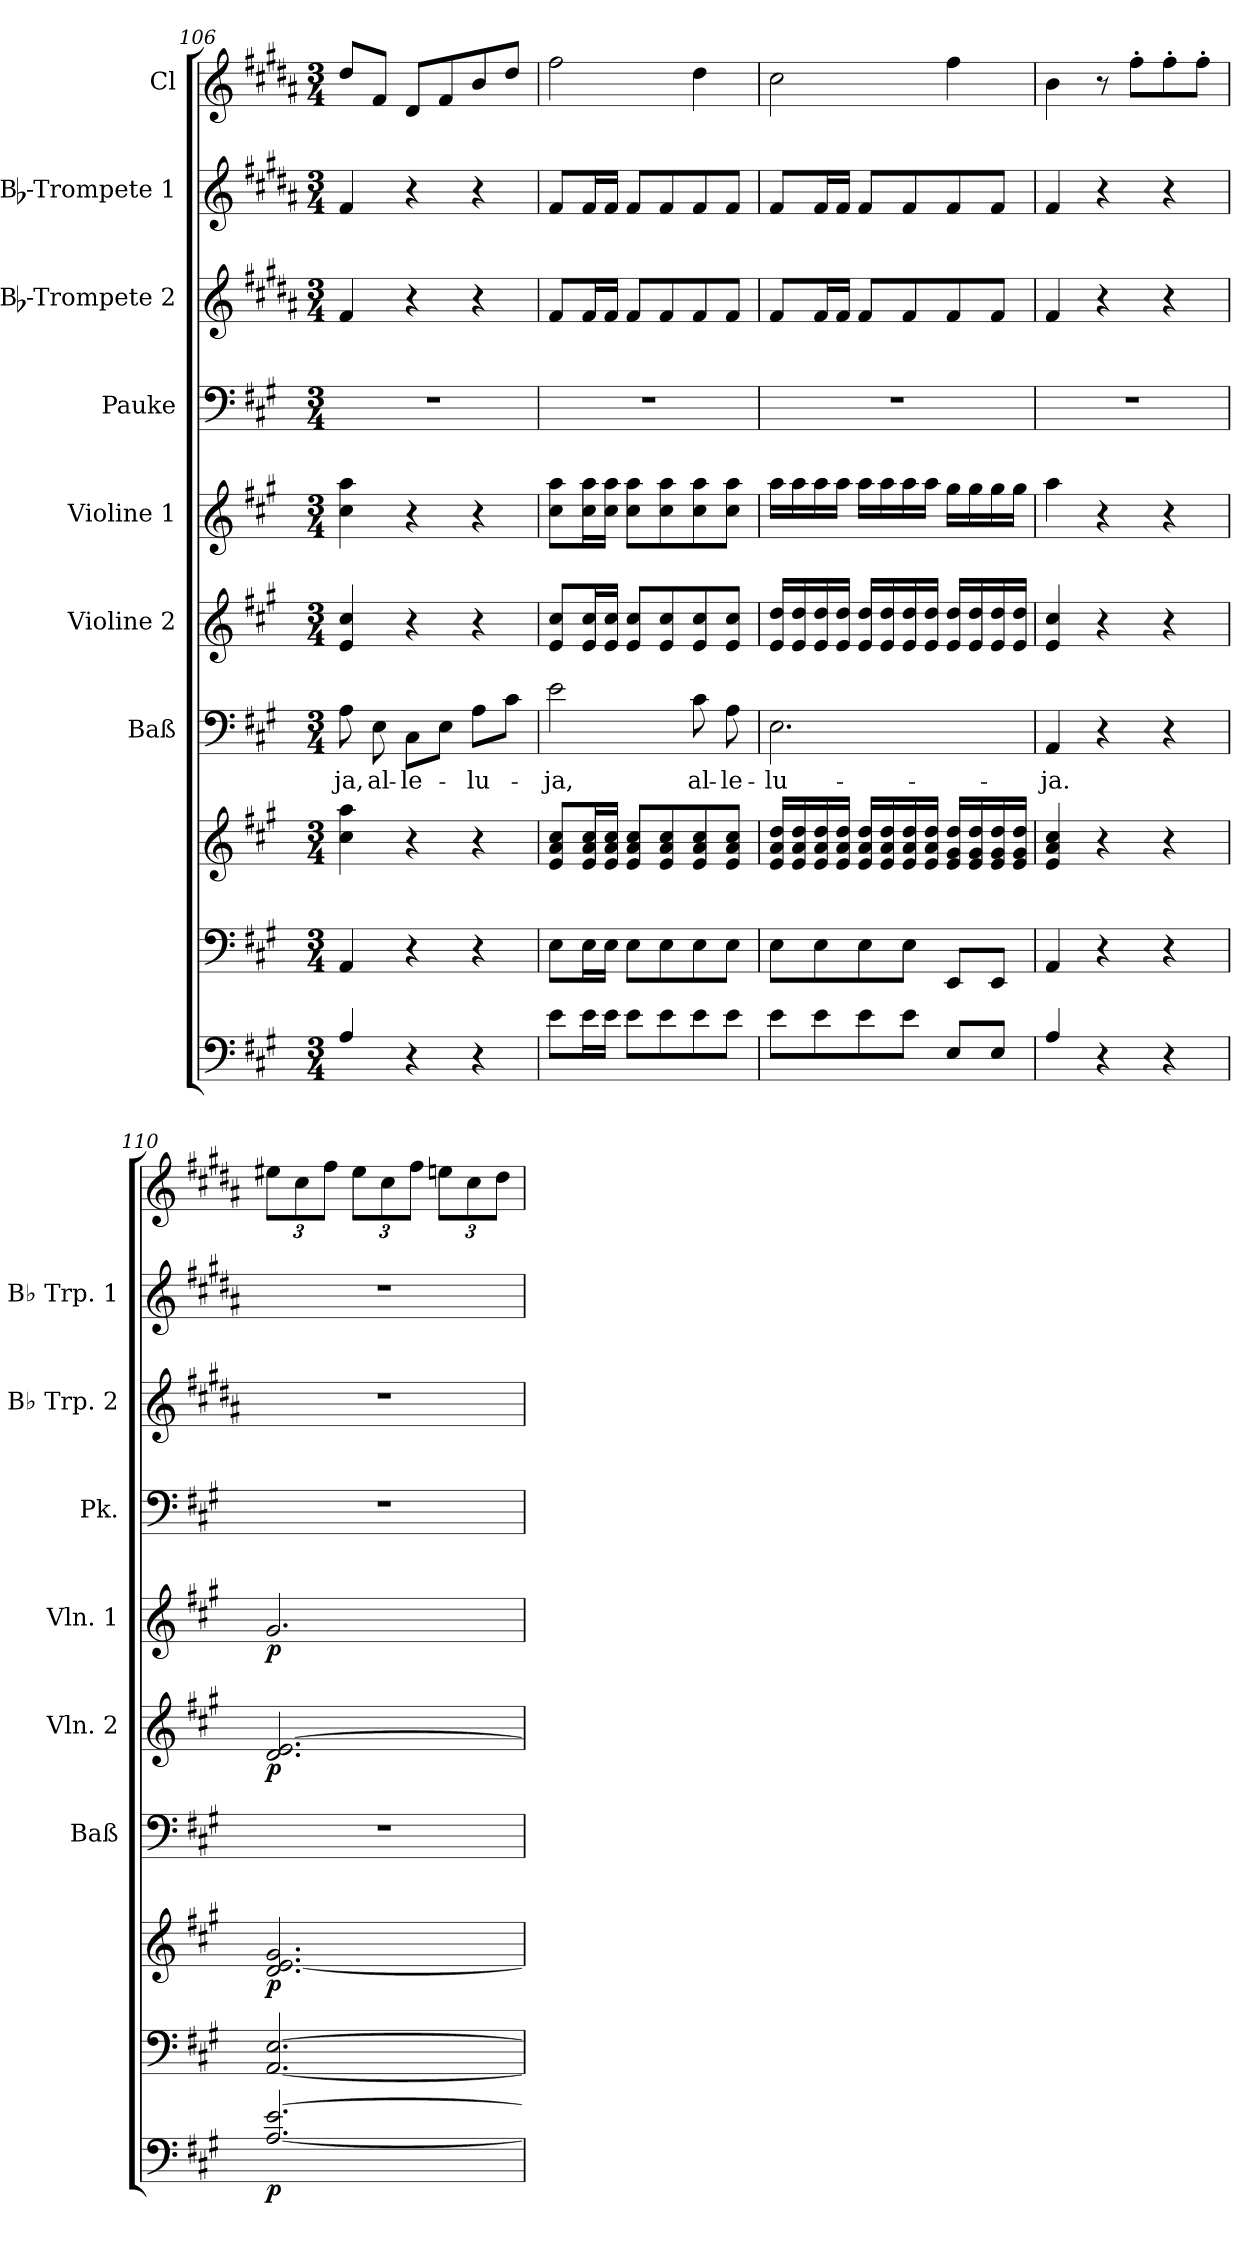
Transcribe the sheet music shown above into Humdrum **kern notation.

**kern	**dynam	**kern	**kern	**dynam	**kern	**text	**kern	**dynam	**kern	**dynam	**kern	**kern	**kern	**kern
*part9	*part9	*part8	*part8	*part8	*part7	*part7	*part6	*part6	*part5	*part5	*part4	*part3	*part2	*part1
*staff10	*staff10	*staff9	*staff8	*staff8/9	*staff7	*staff7	*staff6	*staff6	*staff5	*staff5	*staff4	*staff3	*staff2	*staff1
*	*	*	*	*	*I"Baß	*	*I"Violine 2	*	*I"Violine 1	*	*I"Pauke	*I"Bb-Trompete 2	*I"Bb-Trompete 1	*I"Cl
*	*	*	*	*	*I'Baß	*	*I'Vln. 2	*	*I'Vln. 1	*	*I'Pk.	*I'Bb Trp. 2	*I'Bb Trp. 1	*
*clefF4	*	*clefF4	*clefG2	*	*clefF4	*	*clefG2	*	*clefG2	*	*clefF4	*clefG2	*clefG2	*clefG2
*ITrd7c12	*	*	*	*	*	*	*	*	*	*	*	*ITrd1c2	*ITrd1c2	*ITrd1c2
*k[f#c#g#]	*	*k[f#c#g#]	*k[f#c#g#]	*	*k[f#c#g#]	*	*k[f#c#g#]	*	*k[f#c#g#]	*	*k[f#c#g#]	*k[f#c#g#]	*k[f#c#g#]	*k[f#c#g#]
*A:	*	*A:	*A:	*	*A:	*	*A:	*	*A:	*	*A:	*A:	*A:	*A:
*M3/4	*	*M3/4	*M3/4	*	*M3/4	*	*M3/4	*	*M3/4	*	*M3/4	*M3/4	*M3/4	*M3/4
=106	=106	=106	=106	=106	=106	=106	=106	=106	=106	=106	=106	=106	=106	=106
!	!	!	!	!	!	!LO:LY:b	!	!	!	!	!	!	!	!
4AA/	.	4AA/	4cc#\ 4aa\	.	8A\	-ja,	4e/ 4cc#/	.	4cc#\ 4aa\	.	2.r	4e/	4e/	8cc#/L
!	!	!	!	!	!	!LO:LY:b	!	!	!	!	!	!	!	!
.	.	.	.	.	8E\	al-	.	.	.	.	.	.	.	8e/J
!	!	!	!	!	!	!LO:LY:b	!	!	!	!	!	!	!	!
4r	.	4r	4r	.	8C#\L	-le-	4r	.	4r	.	.	4r	4r	8c#/L
.	.	.	.	.	8E\J	.	.	.	.	.	.	.	.	8e/
!	!	!	!	!	!	!LO:LY:b	!	!	!	!	!	!	!	!
4r	.	4r	4r	.	8A\L	-lu-	4r	.	4r	.	.	4r	4r	8a/
.	.	.	.	.	8c#\J	.	.	.	.	.	.	.	.	8cc#/J
=107	=107	=107	=107	=107	=107	=107	=107	=107	=107	=107	=107	=107	=107	=107
!	!	!	!	!	!	!LO:LY:b	!	!	!	!	!	!	!	!
8E\L	.	8E\L	8e/ 8a/ 8cc#/L	.	2e\	-ja,	8e/ 8cc#/L	.	8cc#\ 8aa\L	.	2.r	8e/L	8e/L	2ee\
16E\L	.	16E\L	16e/ 16a/ 16cc#/L	.	.	.	16e/ 16cc#/L	.	16cc#\ 16aa\L	.	.	16e/L	16e/L	.
16E\JJ	.	16E\JJ	16e/ 16a/ 16cc#/JJ	.	.	.	16e/ 16cc#/JJ	.	16cc#\ 16aa\JJ	.	.	16e/JJ	16e/JJ	.
8E\L	.	8E\L	8e/ 8a/ 8cc#/L	.	.	.	8e/ 8cc#/L	.	8cc#\ 8aa\L	.	.	8e/L	8e/L	.
8E\	.	8E\	8e/ 8a/ 8cc#/	.	.	.	8e/ 8cc#/	.	8cc#\ 8aa\	.	.	8e/	8e/	.
!	!	!	!	!	!	!LO:LY:b	!	!	!	!	!	!	!	!
8E\	.	8E\	8e/ 8a/ 8cc#/	.	8c#\	al-	8e/ 8cc#/	.	8cc#\ 8aa\	.	.	8e/	8e/	4cc#\
!	!	!	!	!	!	!LO:LY:b	!	!	!	!	!	!	!	!
8E\J	.	8E\J	8e/ 8a/ 8cc#/J	.	8A\	-le-	8e/ 8cc#/J	.	8cc#\ 8aa\J	.	.	8e/J	8e/J	.
!!LO:PB:g=z
=108	=108	=108	=108	=108	=108	=108	=108	=108	=108	=108	=108	=108	=108	=108
!	!	!	!	!	!	!LO:LY:b	!	!	!	!	!	!	!	!
8E\L	.	8E\L	16e/ 16a/ 16dd/LL	.	2.E\	-lu-	16e/ 16dd/LL	.	16aa\LL	.	2.r	8e/L	8e/L	2b\
.	.	.	16e/ 16a/ 16dd/	.	.	.	16e/ 16dd/	.	16aa\	.	.	.	.	.
8E\	.	8E\	16e/ 16a/ 16dd/	.	.	.	16e/ 16dd/	.	16aa\	.	.	16e/L	16e/L	.
.	.	.	16e/ 16a/ 16dd/JJ	.	.	.	16e/ 16dd/JJ	.	16aa\JJ	.	.	16e/JJ	16e/JJ	.
8E\	.	8E\	16e/ 16a/ 16dd/LL	.	.	.	16e/ 16dd/LL	.	16aa\LL	.	.	8e/L	8e/L	.
.	.	.	16e/ 16a/ 16dd/	.	.	.	16e/ 16dd/	.	16aa\	.	.	.	.	.
8E\J	.	8E\J	16e/ 16a/ 16dd/	.	.	.	16e/ 16dd/	.	16aa\	.	.	8e/	8e/	.
.	.	.	16e/ 16a/ 16dd/JJ	.	.	.	16e/ 16dd/JJ	.	16aa\JJ	.	.	.	.	.
8EE/L	.	8EE/L	16e/ 16g#/ 16dd/LL	.	.	.	16e/ 16dd/LL	.	16gg#\LL	.	.	8e/	8e/	4ee\
.	.	.	16e/ 16g#/ 16dd/	.	.	.	16e/ 16dd/	.	16gg#\	.	.	.	.	.
8EE/J	.	8EE/J	16e/ 16g#/ 16dd/	.	.	.	16e/ 16dd/	.	16gg#\	.	.	8e/J	8e/J	.
.	.	.	16e/ 16g#/ 16dd/JJ	.	.	.	16e/ 16dd/JJ	.	16gg#\JJ	.	.	.	.	.
=109	=109	=109	=109	=109	=109	=109	=109	=109	=109	=109	=109	=109	=109	=109
!	!	!	!	!	!	!LO:LY:b	!	!	!	!	!	!	!	!
4AA/	.	4AA/	4e/ 4a/ 4cc#/	.	4AA/	-ja.	4e/ 4cc#/	.	4aa\	.	2.r	4e/	4e/	4a\
4r	.	4r	4r	.	4r	.	4r	.	4r	.	.	4r	4r	8r
.	.	.	.	.	.	.	.	.	.	.	.	.	.	8ee'>\L
4r	.	4r	4r	.	4r	.	4r	.	4r	.	.	4r	4r	8ee'>\
.	.	.	.	.	.	.	.	.	.	.	.	.	.	8ee'>\J
=110	=110	=110	=110	=110	=110	=110	=110	=110	=110	=110	=110	=110	=110	=110
!	!LO:DY:b	!	!	!LO:DY:b	!	!	!	!LO:DY:b	!	!LO:DY:b	!	!	!	!
[2.AA/ [2.E/	p	[2.AA/ [2.E/	2.d/ [2.e/ 2.g#/	p	2.r	.	2.d/ [2.e/	p	2.g#/	p	2.r	2.r	2.r	12dd#X\L
.	.	.	.	.	.	.	.	.	.	.	.	.	.	12b\
.	.	.	.	.	.	.	.	.	.	.	.	.	.	12ee\J
.	.	.	.	.	.	.	.	.	.	.	.	.	.	12dd#\L
.	.	.	.	.	.	.	.	.	.	.	.	.	.	12b\
.	.	.	.	.	.	.	.	.	.	.	.	.	.	12ee\J
.	.	.	.	.	.	.	.	.	.	.	.	.	.	12ddn\L
.	.	.	.	.	.	.	.	.	.	.	.	.	.	12b\
.	.	.	.	.	.	.	.	.	.	.	.	.	.	12cc#\J
=	=	=	=	=	=	=	=	=	=	=	=	=	=	=
*-	*-	*-	*-	*-	*-	*-	*-	*-	*-	*-	*-	*-	*-	*-
